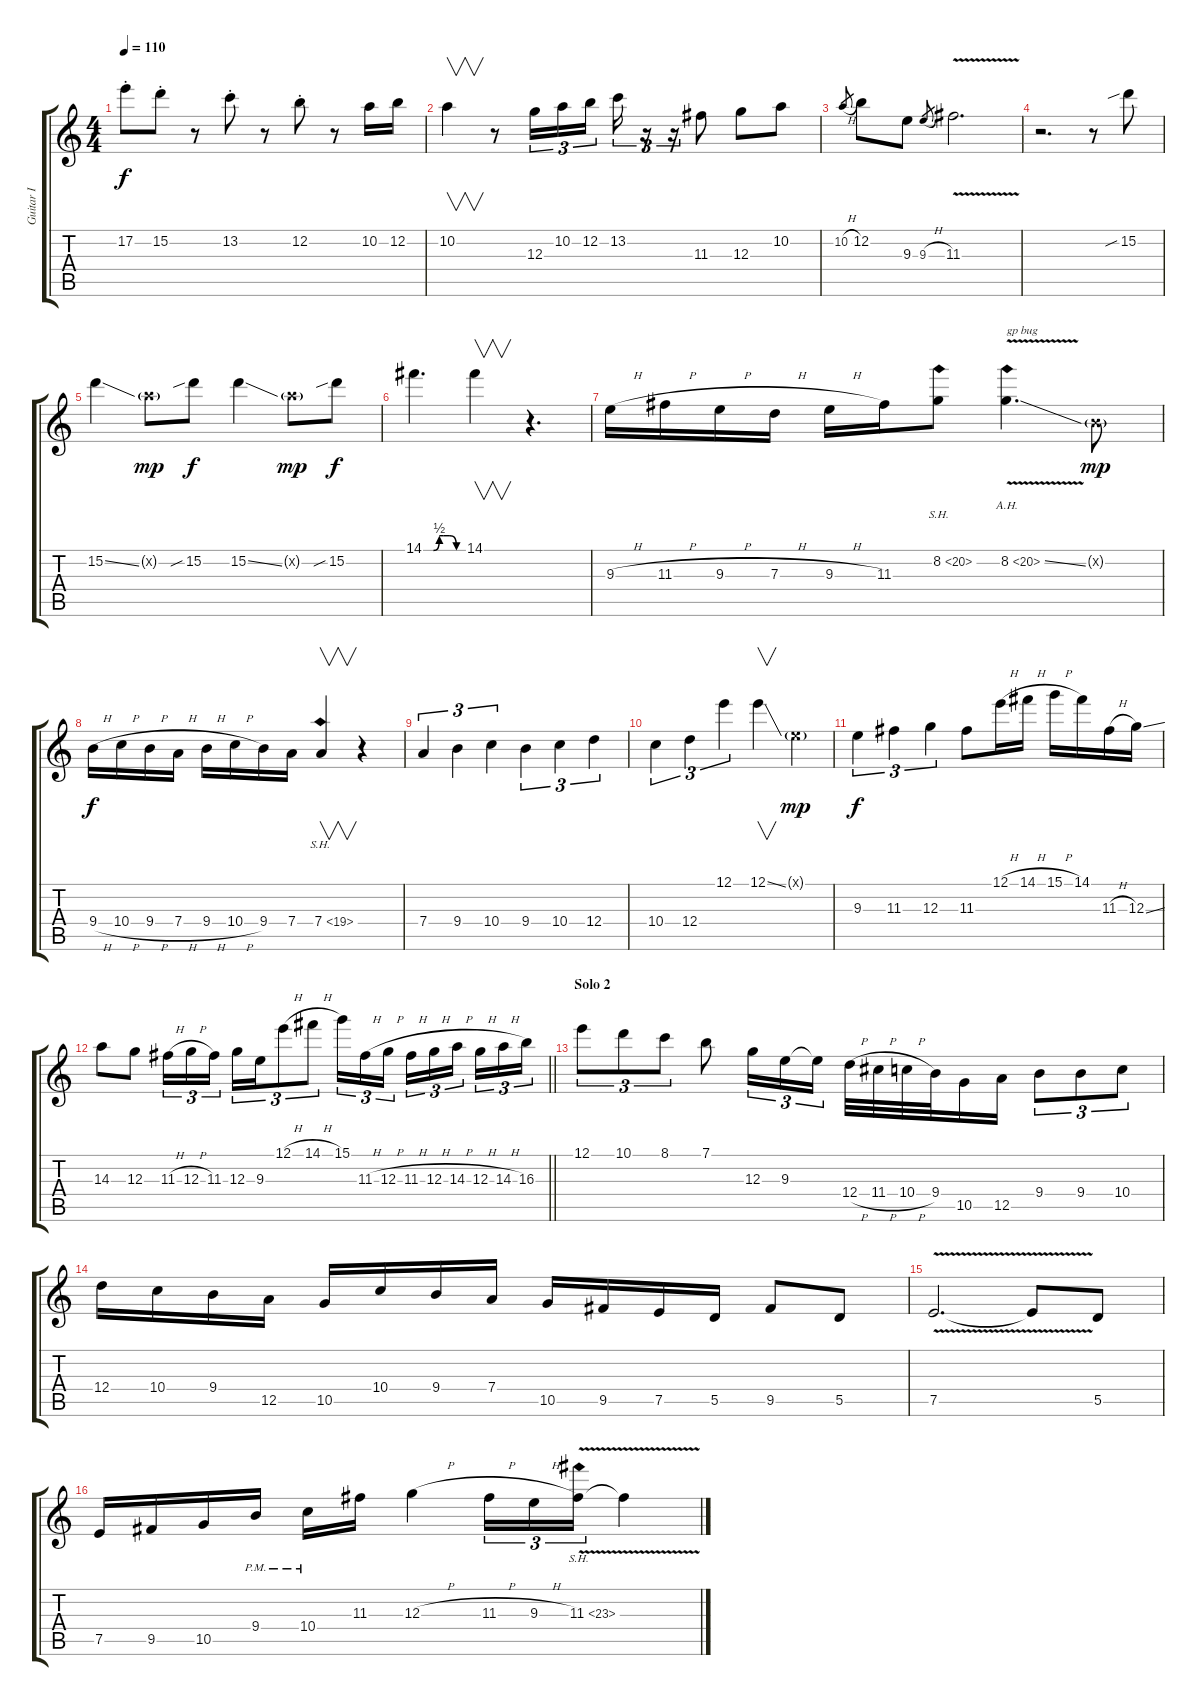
\track ("Guitar I" "Guitar I") {instrument distortionguitar}
\staff {score tabs}
\tuning (E4 B3 G3 D3 A2 E2) {hide}
\ts (4 4)
\tempo 110
\clef g2
\ks c
17.2{st}.8{dy f} 15.2{st}.8 r.8 13.2{st}.8 r.8 12.2{st}.8 r.8 10.2.16 12.2.16 |
10.2.4{v} r.8 12.3.16{tu (3 2)} 10.2.16{tu (3 2)} 12.2.16{tu (3 2)} 13.2.16{tu (3 2)} r.16{tu (3 2)} r.16{tu (3 2)} 11.3.8 12.3.8 10.2.8 |
10.2{h}.8{gr} 12.2.8 9.3.8 9.3{h}.8{gr} 11.3{v}.2{d} |
r.2{d} r.8 15.2{sib}.8 |
15.2{ss}.4 10.2{g x}.8{dy mp} 15.2{sib}.8{dy f} 15.2{ss}.4 10.2{g x}.8{dy mp} 15.2{sib}.8{dy f} |
14.1{be (custom 0 0 15 0 24 2 30 2 40 2 50 0 60 0)}.4{d} 14.1.4{v} r.4{d} |
9.3{h}.16 11.3{h}.16 9.3{h}.16 7.3{h}.16 9.3{h}.16 11.3.16 8.2{sh 12}.8 8.2{ah 12 v ss}.4{d txt "gp bug"} 0.2{g x}.8{dy mp} |
9.4{h}.16{dy f} 10.4{h}.16 9.4{h}.16 7.4{h}.16 9.4{h}.16 10.4{h}.16 9.4.16 7.4.16 7.4{sh 12}.4{v} r.4 |
7.4.4{tu (3 2)} 9.4.4{tu (3 2)} 10.4.4{tu (3 2)} 9.4.4{tu (3 2)} 10.4.4{tu (3 2)} 12.4.4{tu (3 2)} |
10.4.4{tu (3 2)} 12.4.4{tu (3 2)} 12.1.4{tu (3 2)} 12.1{ss}.4{v} 0.1{g x}.4{dy mp} |
9.3.4{tu (3 2) dy f} 11.3.4{tu (3 2)} 12.3.4{tu (3 2)} 11.3.8 12.1{h}.16 14.1{h}.16 15.1{h}.16 14.1.16 11.3{h}.16 12.3{ss}.16 |
\barLineRight lightlight
14.3.8 12.3.8 11.3{h}.16{tu (3 2)} 12.3{h}.16{tu (3 2)} 11.3.16{tu (3 2) beam splitsecondary} 12.3.16{tu (3 2)} 9.3.16{tu (3 2)} 12.1{h}.8{tu (3 2)} 14.1{h}.8{tu (3 2)} 15.1.16{tu (3 2)} 11.3{h}.16{tu (3 2)} 12.3{h}.16{tu (3 2)} 11.3{h}.16{tu (3 2)} 12.3{h}.16{tu (3 2)} 14.3{h}.16{tu (3 2) beam splitsecondary} 12.3{h}.16{tu (3 2)} 14.3{h}.16{tu (3 2)} 16.3.16{tu (3 2)} |
\section ("" "Solo 2")
12.1.8{tu (3 2) volume 16} 10.1.8{tu (3 2)} 8.1.8{tu (3 2)} 7.1.8 12.3.16{tu (3 2)} 9.3.16{tu (3 2)} 9.3{t}.16{tu (3 2)} 12.4{h}.32 11.4{h}.32 10.4{h}.32 9.4.32 10.5.16 12.5.16 9.4.8{tu (3 2)} 9.4.8{tu (3 2)} 10.4.8{tu (3 2)} |
12.4.16 10.4.16 9.4.16 12.5.16 10.5.16 10.4.16 9.4.16 7.4.16 10.5.16 9.5.16 7.5.16 5.5.16 9.5.8 5.5.8 |
7.5{v}.2{d} 7.5{t}.8 5.5.8 |
7.5.16 9.5.16 10.5.16 9.4{pm}.16 10.4{pm}.16 11.3.16 12.3{h}.4 11.3{h}.16{tu (3 2)} 9.3{h}.16{tu (3 2)} 11.3{sh 12 v}.16{tu (3 2)} 11.3{t}.4
